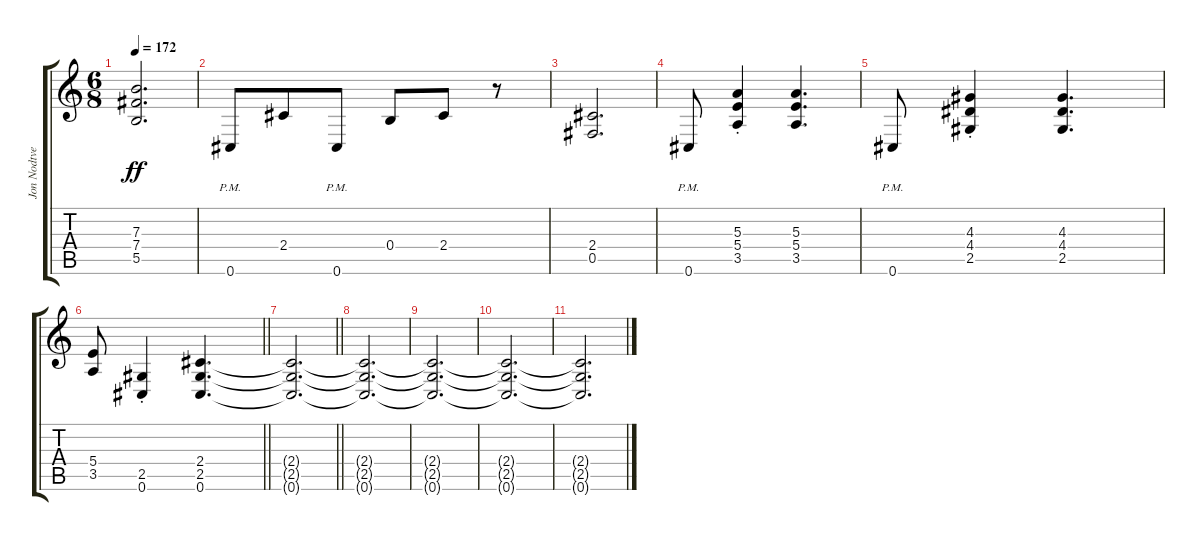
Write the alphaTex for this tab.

\track ("Jon Nodtveidt" "Jon Nodtve") {instrument distortionguitar}
\staff {score tabs}
\tuning (Db4 Ab3 E3 B2 Gb2 Db2) {hide}
\ts (6 8)
\tempo 172
\clef g2
\ks c
(7.3 7.4 5.5).2{d dy ff} |
0.6{pm}.8 2.4.8 0.6{pm}.8 0.4.8 2.4.8 r.8 |
(2.4 0.5).2{d} |
0.6{pm}.8 (5.3{st} 5.4{st} 3.5{st}).4 (5.3 5.4 3.5).4{d} |
0.6{pm}.8 (4.3{st} 4.4{st} 2.5{st}).4 (4.3 4.4 2.5).4{d} |
\barLineRight lightlight
(5.4 3.5).8 (2.5{st} 0.6{st}).4 (2.4 2.5 0.6).4{d} |
\barLineRight lightlight
(2.4{t} 2.5{t} 0.6{t}).2{d} |
(2.4{t} 2.5{t} 0.6{t}).2{d} |
(2.4{t} 2.5{t} 0.6{t}).2{d} |
(2.4{t} 2.5{t} 0.6{t}).2{d} |
(2.4{t} 2.5{t} 0.6{t}).2{d}
